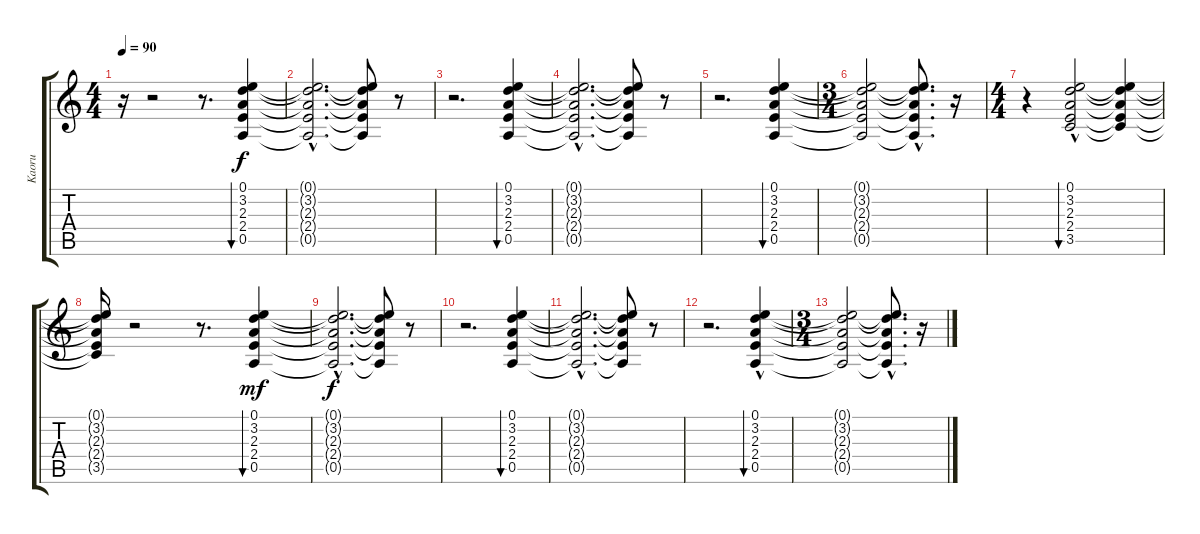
\track ("Kaoru" "Kaoru") {instrument distortionguitar}
\staff {score tabs}
\tuning (E4 B3 G3 D3 A2 E2) {hide}
\ts (4 4)
\tempo 90
\clef g2
\ks c
r.16{dy f} r.2 r.8{d} (0.1 3.2 2.3 2.4 0.5).4{bu 480} |
(0.1{hac t} 3.2{hac t} 2.3{hac t} 2.4{hac t} 0.5{hac t}).2{d} (0.1{t} 3.2{t} 2.3{t} 2.4{t} 0.5{t}).8 r.8 |
r.2{d} (0.1 3.2 2.3 2.4 0.5).4{bu 480} |
(0.1{hac t} 3.2{hac t} 2.3{hac t} 2.4{hac t} 0.5{hac t}).2{d} (0.1{t} 3.2{t} 2.3{t} 2.4{t} 0.5{t}).8 r.8 |
r.2{d} (0.1 3.2 2.3 2.4 0.5).4{bu 480} |
\ts (3 4)
(0.1{t} 3.2{t} 2.3{t} 2.4{t} 0.5{t}).2 (0.1{hac t} 3.2{hac t} 2.3{hac t} 2.4{t} 0.5{hac t}).8{d} r.16 |
\ts (4 4)
r.4 (0.1{hac} 3.2 2.3 2.4 3.5).2{bu 480} (0.1{t} 3.2{t} 2.3{t} 2.4{t} 3.5{t}).4 |
(0.1{t} 3.2{t} 2.3{t} 2.4{t} 3.5{t}).16 r.2 r.8{d} (0.1 3.2 2.3 2.4 0.5).4{bu 480 dy mf} |
(0.1{hac t} 3.2{hac t} 2.3{hac t} 2.4{hac t} 0.5{hac t}).2{d dy f} (0.1{t} 3.2{t} 2.3{t} 2.4{t} 0.5{t}).8 r.8 |
r.2{d} (0.1 3.2 2.3 2.4 0.5).4{bu 480} |
(0.1{hac t} 3.2{hac t} 2.3{hac t} 2.4{hac t} 0.5{hac t}).2{d} (0.1{t} 3.2{t} 2.3{t} 2.4{t} 0.5{t}).8 r.8 |
r.2{d} (0.1{hac} 3.2{hac} 2.3 2.4 0.5).4{bu 480} |
\ts (3 4)
(0.1{t} 3.2{t} 2.3{t} 2.4{t} 0.5{t}).2 (0.1{hac t} 3.2{hac t} 2.3{hac t} 2.4{t} 0.5{hac t}).8{d} r.16
